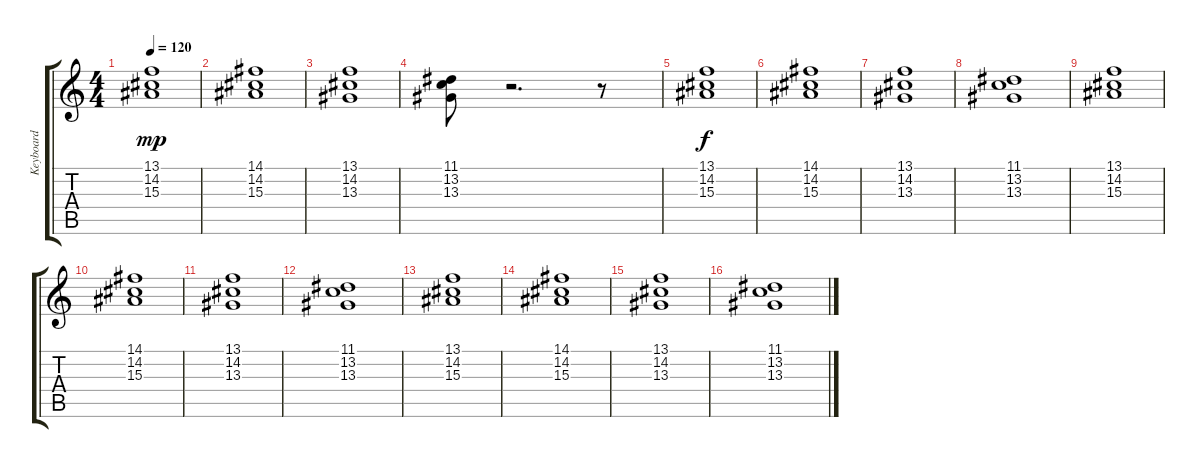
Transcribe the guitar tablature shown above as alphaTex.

\track ("Keyboard" "Keyboard") {instrument rockorgan}
\staff {score tabs}
\tuning (E4 B3 G3 D3 A2 E2) {hide}
\ts (4 4)
\tempo 120
\clef g2
\ks c
(13.1 14.2 15.3).1{dy mp} |
(14.1 14.2 15.3).1 |
(13.1 14.2 13.3).1 |
(11.1 13.2 13.3).8 r.2{d} r.8 |
(13.1 14.2 15.3).1{dy f} |
(14.1 14.2 15.3).1 |
(13.1 14.2 13.3).1 |
(11.1 13.2 13.3).1 |
(13.1 14.2 15.3).1 |
(14.1 14.2 15.3).1 |
(13.1 14.2 13.3).1 |
(11.1 13.2 13.3).1 |
(13.1 14.2 15.3).1 |
(14.1 14.2 15.3).1 |
(13.1 14.2 13.3).1 |
(11.1 13.2 13.3).1
